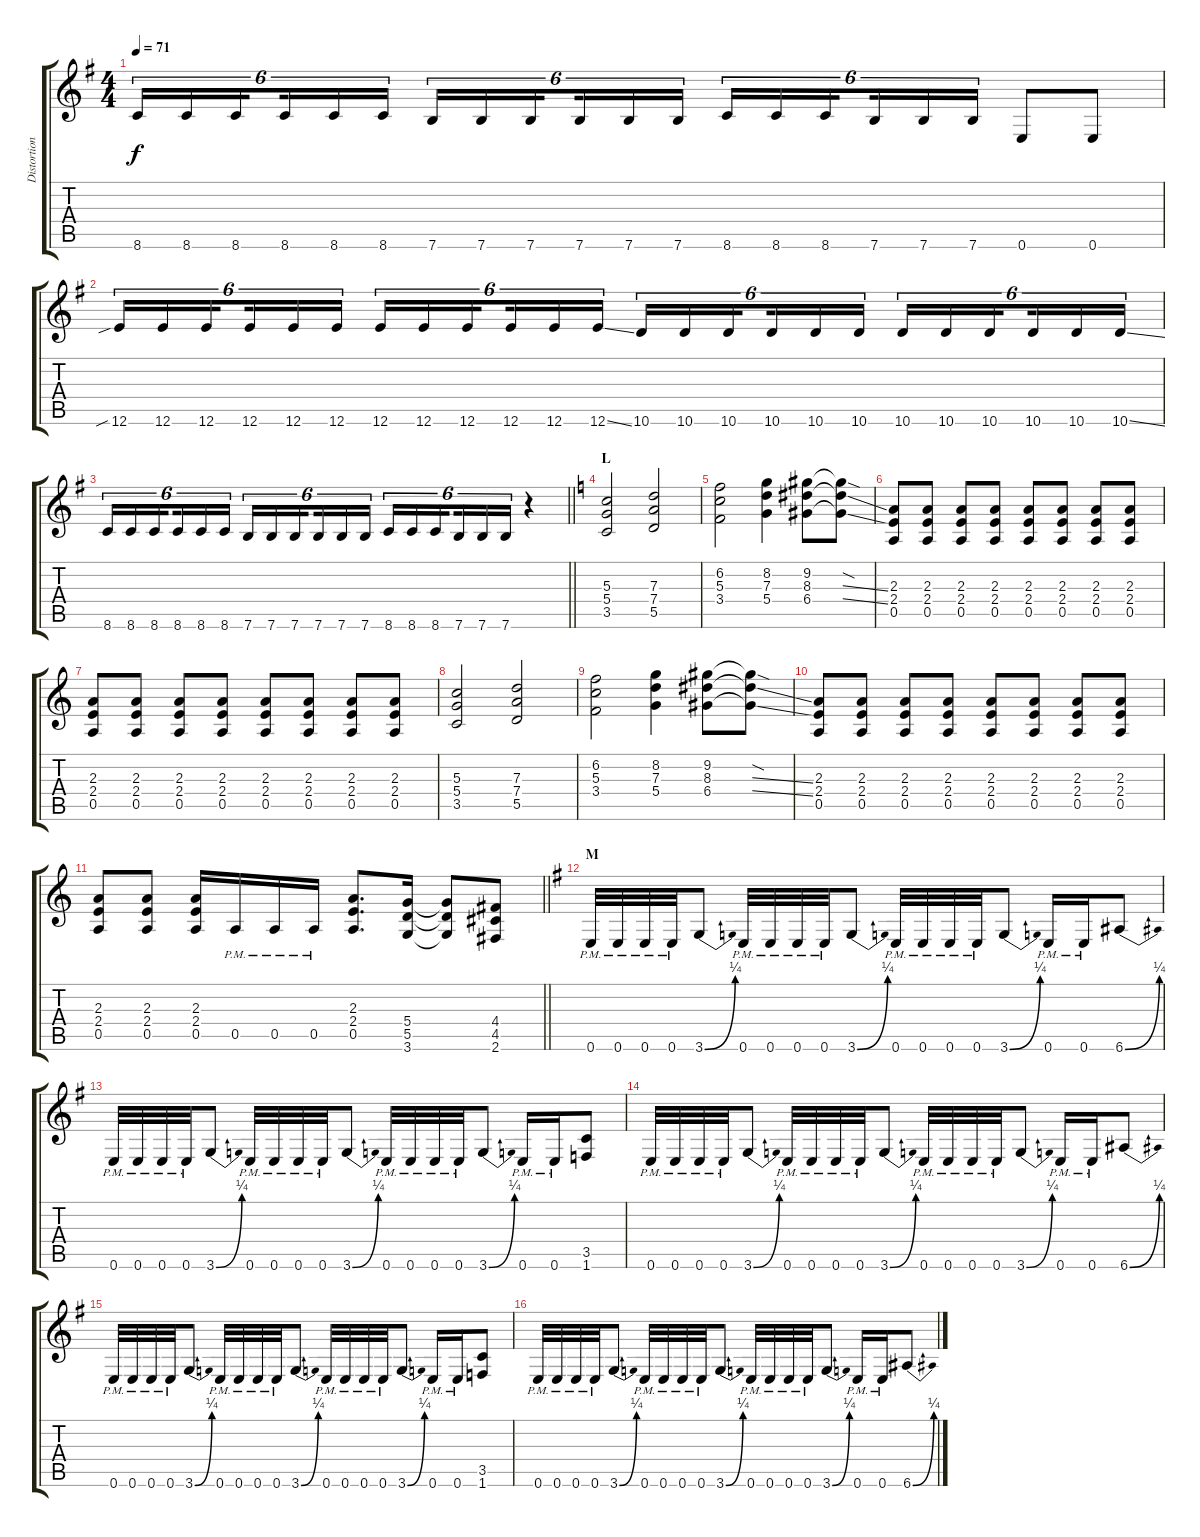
\track ("Distortion 2" "Distortion") {instrument distortionguitar}
\staff {score tabs}
\tuning (E4 B3 G3 D3 A2 E2) {hide}
\ts (4 4)
\tempo 71
\clef g2
\ks g
8.6.16{tu (6 4) dy f} 8.6.16{tu (6 4)} 8.6.16{tu (6 4) beam splitsecondary} 8.6.16{tu (6 4)} 8.6.16{tu (6 4)} 8.6.16{tu (6 4)} 7.6.16{tu (6 4)} 7.6.16{tu (6 4)} 7.6.16{tu (6 4) beam splitsecondary} 7.6.16{tu (6 4)} 7.6.16{tu (6 4)} 7.6.16{tu (6 4)} 8.6.16{tu (6 4)} 8.6.16{tu (6 4)} 8.6.16{tu (6 4) beam splitsecondary} 7.6.16{tu (6 4)} 7.6.16{tu (6 4)} 7.6.16{tu (6 4)} 0.6.8 0.6.8 |
12.6{sib}.16{tu (6 4)} 12.6.16{tu (6 4)} 12.6.16{tu (6 4) beam splitsecondary} 12.6.16{tu (6 4)} 12.6.16{tu (6 4)} 12.6.16{tu (6 4)} 12.6.16{tu (6 4)} 12.6.16{tu (6 4)} 12.6.16{tu (6 4) beam splitsecondary} 12.6.16{tu (6 4)} 12.6.16{tu (6 4)} 12.6{ss}.16{tu (6 4)} 10.6.16{tu (6 4)} 10.6.16{tu (6 4)} 10.6.16{tu (6 4) beam splitsecondary} 10.6.16{tu (6 4)} 10.6.16{tu (6 4)} 10.6.16{tu (6 4)} 10.6.16{tu (6 4)} 10.6.16{tu (6 4)} 10.6.16{tu (6 4) beam splitsecondary} 10.6.16{tu (6 4)} 10.6.16{tu (6 4)} 10.6{ss}.16{tu (6 4)} |
\barLineRight lightlight
8.6.16{tu (6 4)} 8.6.16{tu (6 4)} 8.6.16{tu (6 4) beam splitsecondary} 8.6.16{tu (6 4)} 8.6.16{tu (6 4)} 8.6.16{tu (6 4)} 7.6.16{tu (6 4)} 7.6.16{tu (6 4)} 7.6.16{tu (6 4) beam splitsecondary} 7.6.16{tu (6 4)} 7.6.16{tu (6 4)} 7.6.16{tu (6 4)} 8.6.16{tu (6 4)} 8.6.16{tu (6 4)} 8.6.16{tu (6 4) beam splitsecondary} 7.6.16{tu (6 4)} 7.6.16{tu (6 4)} 7.6.16{tu (6 4)} r.4 |
\section ("" "L")
\ks c
(5.3 5.4 3.5).2 (7.3 7.4 5.5).2 |
(6.2 5.3 3.4).2 (8.2 7.3 5.4).4 (9.2 8.3 6.4).8 (9.2{sod t} 8.3{ss t} 6.4{ss t}).8 |
(2.3 2.4 0.5).8 (2.3 2.4 0.5).8 (2.3 2.4 0.5).8 (2.3 2.4 0.5).8 (2.3 2.4 0.5).8 (2.3 2.4 0.5).8 (2.3 2.4 0.5).8 (2.3 2.4 0.5).8 |
(2.3 2.4 0.5).8 (2.3 2.4 0.5).8 (2.3 2.4 0.5).8 (2.3 2.4 0.5).8 (2.3 2.4 0.5).8 (2.3 2.4 0.5).8 (2.3 2.4 0.5).8 (2.3 2.4 0.5).8 |
(5.3 5.4 3.5).2 (7.3 7.4 5.5).2 |
(6.2 5.3 3.4).2 (8.2 7.3 5.4).4 (9.2 8.3 6.4).8 (9.2{sod t} 8.3{ss t} 6.4{ss t}).8 |
(2.3 2.4 0.5).8 (2.3 2.4 0.5).8 (2.3 2.4 0.5).8 (2.3 2.4 0.5).8 (2.3 2.4 0.5).8 (2.3 2.4 0.5).8 (2.3 2.4 0.5).8 (2.3 2.4 0.5).8 |
\barLineRight lightlight
(2.3 2.4 0.5).8 (2.3 2.4 0.5).8 (2.3 2.4 0.5).16 0.5{pm}.16 0.5{pm}.16 0.5{pm}.16 (2.3 2.4 0.5).8{d} (5.4 5.5 3.6).16 (5.4{t} 5.5{t} 3.6{t}).8 (4.4 4.5 2.6).8 |
\section ("" "M")
\ks g
0.6{pm}.32 0.6{pm}.32 0.6{pm}.32 0.6{pm}.32 3.6{be (bend 0 0 60 1)}.8 0.6{pm}.32 0.6{pm}.32 0.6{pm}.32 0.6{pm}.32 3.6{be (bend 0 0 60 1)}.8 0.6{pm}.32 0.6{pm}.32 0.6{pm}.32 0.6{pm}.32 3.6{be (bend 0 0 60 1)}.8 0.6{pm}.16 0.6{pm}.16 6.6{be (bend 0 0 60 1)}.8 |
0.6{pm}.32 0.6{pm}.32 0.6{pm}.32 0.6{pm}.32 3.6{be (bend 0 0 60 1)}.8 0.6{pm}.32 0.6{pm}.32 0.6{pm}.32 0.6{pm}.32 3.6{be (bend 0 0 60 1)}.8 0.6{pm}.32 0.6{pm}.32 0.6{pm}.32 0.6{pm}.32 3.6{be (bend 0 0 60 1)}.8 0.6{pm}.16 0.6{pm}.16 (3.5 1.6).8 |
0.6{pm}.32 0.6{pm}.32 0.6{pm}.32 0.6{pm}.32 3.6{be (bend 0 0 60 1)}.8 0.6{pm}.32 0.6{pm}.32 0.6{pm}.32 0.6{pm}.32 3.6{be (bend 0 0 60 1)}.8 0.6{pm}.32 0.6{pm}.32 0.6{pm}.32 0.6{pm}.32 3.6{be (bend 0 0 60 1)}.8 0.6{pm}.16 0.6{pm}.16 6.6{be (bend 0 0 60 1)}.8 |
0.6{pm}.32 0.6{pm}.32 0.6{pm}.32 0.6{pm}.32 3.6{be (bend 0 0 60 1)}.8 0.6{pm}.32 0.6{pm}.32 0.6{pm}.32 0.6{pm}.32 3.6{be (bend 0 0 60 1)}.8 0.6{pm}.32 0.6{pm}.32 0.6{pm}.32 0.6{pm}.32 3.6{be (bend 0 0 60 1)}.8 0.6{pm}.16 0.6{pm}.16 (3.5 1.6).8 |
0.6{pm}.32 0.6{pm}.32 0.6{pm}.32 0.6{pm}.32 3.6{be (bend 0 0 60 1)}.8 0.6{pm}.32 0.6{pm}.32 0.6{pm}.32 0.6{pm}.32 3.6{be (bend 0 0 60 1)}.8 0.6{pm}.32 0.6{pm}.32 0.6{pm}.32 0.6{pm}.32 3.6{be (bend 0 0 60 1)}.8 0.6{pm}.16 0.6{pm}.16 6.6{be (bend 0 0 60 1)}.8
